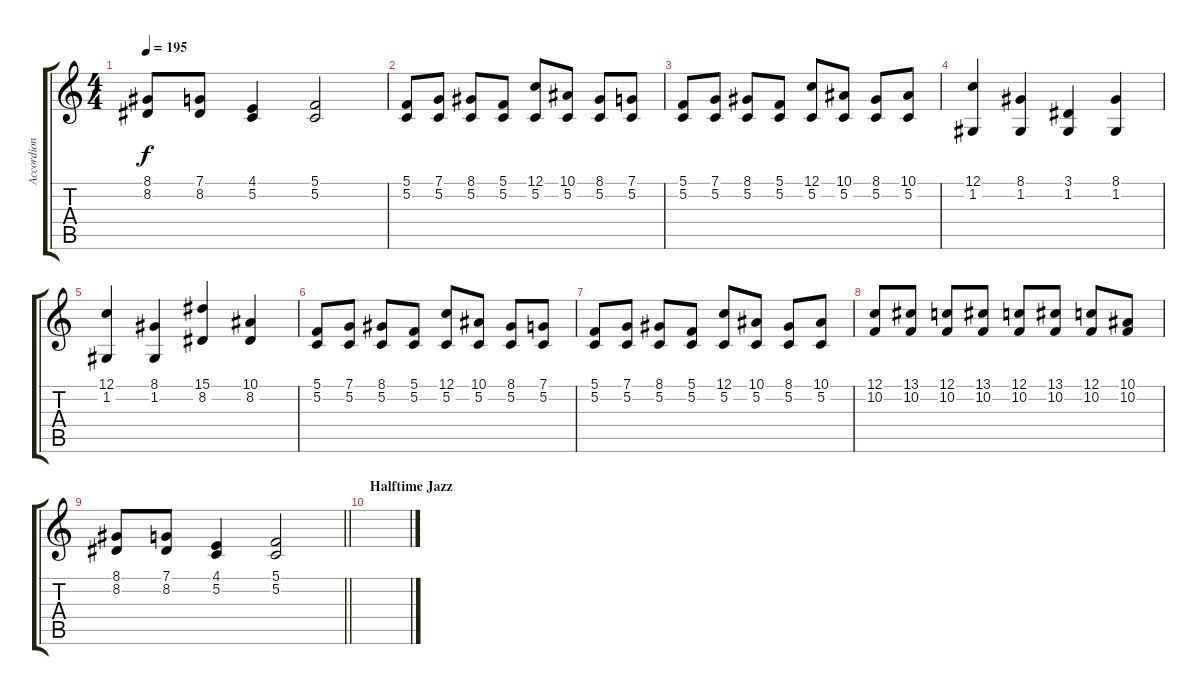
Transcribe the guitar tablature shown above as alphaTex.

\track ("Accordion" "Accordion") {instrument accordion}
\staff {score tabs}
\tuning (C4 G3 Eb3 Bb2 F2 C2) {hide}
\ts (4 4)
\tempo 195
\clef g2
\ks c
(8.1 8.2).8{dy f} (7.1 8.2).8 (4.1 5.2).4 (5.1 5.2).2 |
(5.1 5.2).8 (7.1 5.2).8 (8.1 5.2).8 (5.1 5.2).8 (12.1 5.2).8 (10.1 5.2).8 (8.1 5.2).8 (7.1 5.2).8 |
(5.1 5.2).8 (7.1 5.2).8 (8.1 5.2).8 (5.1 5.2).8 (12.1 5.2).8 (10.1 5.2).8 (8.1 5.2).8 (10.1 5.2).8 |
(12.1 1.2).4 (8.1 1.2).4 (3.1 1.2).4 (8.1 1.2).4 |
(12.1 1.2).4 (8.1 1.2).4 (15.1 8.2).4 (10.1 8.2).4 |
(5.1 5.2).8 (7.1 5.2).8 (8.1 5.2).8 (5.1 5.2).8 (12.1 5.2).8 (10.1 5.2).8 (8.1 5.2).8 (7.1 5.2).8 |
(5.1 5.2).8 (7.1 5.2).8 (8.1 5.2).8 (5.1 5.2).8 (12.1 5.2).8 (10.1 5.2).8 (8.1 5.2).8 (10.1 5.2).8 |
(12.1 10.2).8 (13.1 10.2).8 (12.1 10.2).8 (13.1 10.2).8 (12.1 10.2).8 (13.1 10.2).8 (12.1 10.2).8 (10.1 10.2).8 |
\barLineRight lightlight
(8.1 8.2).8 (7.1 8.2).8 (4.1 5.2).4 (5.1 5.2).2 |
\section ("" "Halftime Jazz")
